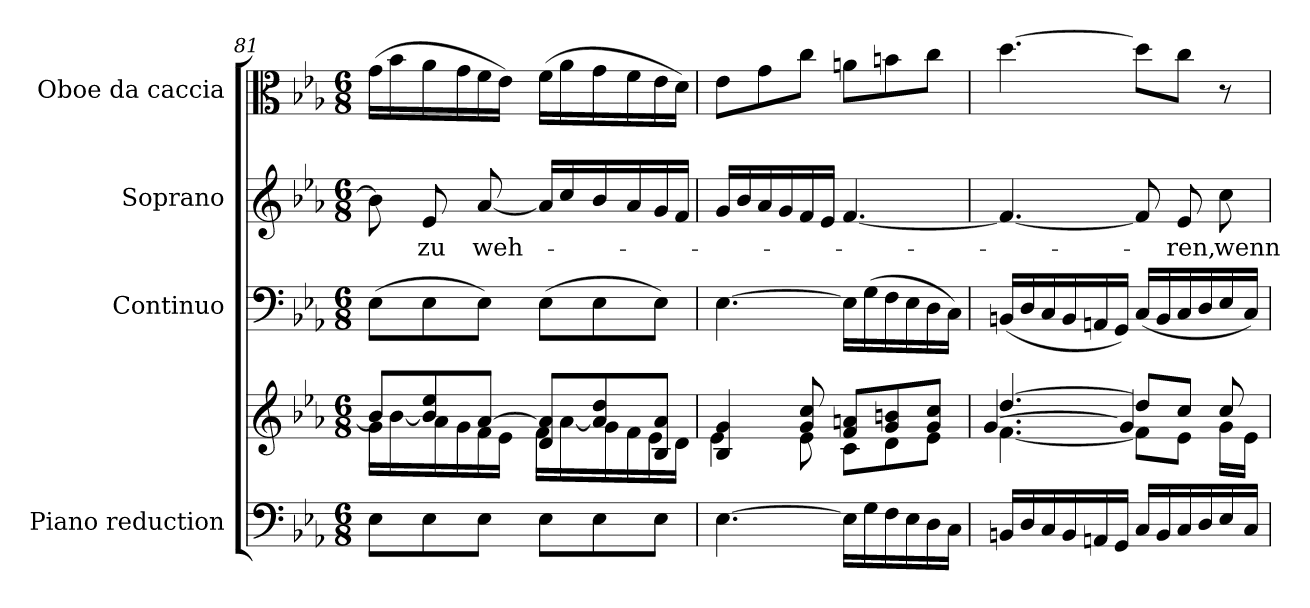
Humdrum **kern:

**kern	**kern	**kern	**kern	**text	**kern
*part4	*part4	*part3	*part2	*part2	*part1
*staff5	*staff4	*staff3	*staff2	*staff2	*staff1
*I"Piano reduction	*	*I"Continuo	*I"Soprano	*	*I"Oboe da caccia
*I'Pno	*	*	*	*	*I'Ob
*clefF4	*clefG2	*clefF4	*clefG2	*	*clefC3
*k[b-e-a-]	*k[b-e-a-]	*k[b-e-a-]	*k[b-e-a-]	*	*k[b-e-a-]
*M6/8	*M6/8	*M6/8	*M6/8	*	*M6/8
=81	=81	=81	=81	=81	=81
*	*^	*	*	*	*
8E-\L	8b-/L]	16g\LL	(8E-\L	8b-\]	.	(16g\LL
.	.	[>16b-\	.	.	.	16b-\
!	!	!	!	!	!LO:LY:b	!
8E-\	8b-/] 8ee-/	16a-\	8E-\	8e-/	zu	16a-\
.	.	16g\	.	.	.	16g\
!	!	!	!	!	!LO:LY:b	!
8E-\J	[8a-/J	16f\	8E-\J)	[8a-/	weh-	16f\
.	.	16e-\JJ	.	.	.	16e-\JJ)
8E-\L	8d/ 8a-/]L	16f\LL	(8E-\L	16a-/LL]	.	(16f\LL
.	.	[>16a-\	.	16cc/	.	16a-\
8E-\	8a-/] 8dd/	16g\	8E-\	16b-/	.	16g\
.	.	16f\	.	16a-/	.	16f\
8E-\J	8B-/ 8a-/J	16e-\	8E-\J)	16g/	.	16e-\
.	.	16d\JJ	.	16f/JJ	.	16d\JJ)
=82	=82	=82	=82	=82	=82	=82
[4.E-\	4B-/ 4g/	4e-\	[4.E-\	16g/LL	.	8e-\L
.	.	.	.	16b-/	.	.
.	.	.	.	16a-/	.	8g\
.	.	.	.	16g/	.	.
.	8g/ 8cc/	8e-\	.	16f/	.	8cc\J
.	.	.	.	16e-/JJ	.	.
16E-\LL]	8f/ 8an/L	8c\L	16E-\LL]	[4.f/	.	8an\L
16G\	.	.	(16G\	.	.	.
16F\	8g/ 8bn/	8d\	16F\	.	.	8bn\
16E-\	.	.	16E-\	.	.	.
16D\	8g/ 8cc/J	8e-\J	16D\	.	.	8cc\J
16C\JJ	.	.	16C\JJ)	.	.	.
=83	=83	=83	=83	=83	=83	=83
*	*	*^	*	*	*	*
16BBn/LL	[4.dd/	[4.f\	[4.g/	(16BBn/LL	4.f/_	.	[4.dd\
16D/	.	.	.	16D/	.	.	.
16C/	.	.	.	16C/	.	.	.
16BB/	.	.	.	16BB/	.	.	.
16AAn/	.	.	.	16AAn/	.	.	.
16GG/JJ	.	.	.	16GG/JJ)	.	.	.
16C/LL	8dd/L]	8f\L]	4g/]	(16C/LL	8f/]	.	8dd\L]
16BB/	.	.	.	16BB/	.	.	.
!	!	!	!	!	!	!LO:LY:b	!
16C/	8cc/J	8e-\J	.	16C/	8e-/	-ren,	8cc\J
16D/	.	.	.	16D/	.	.	.
!	!	!	!	!	!	!LO:LY:b	!
16E-/	8cc/	16g\LL	8ryy	16E-/	8cc\	wenn	8r
16C/JJ	.	16e-\JJ	.	16C/JJ)	.	.	.
*	*v	*v	*v	*	*	*	*
=	=	=	=	=	=
*-	*-	*-	*-	*-	*-
